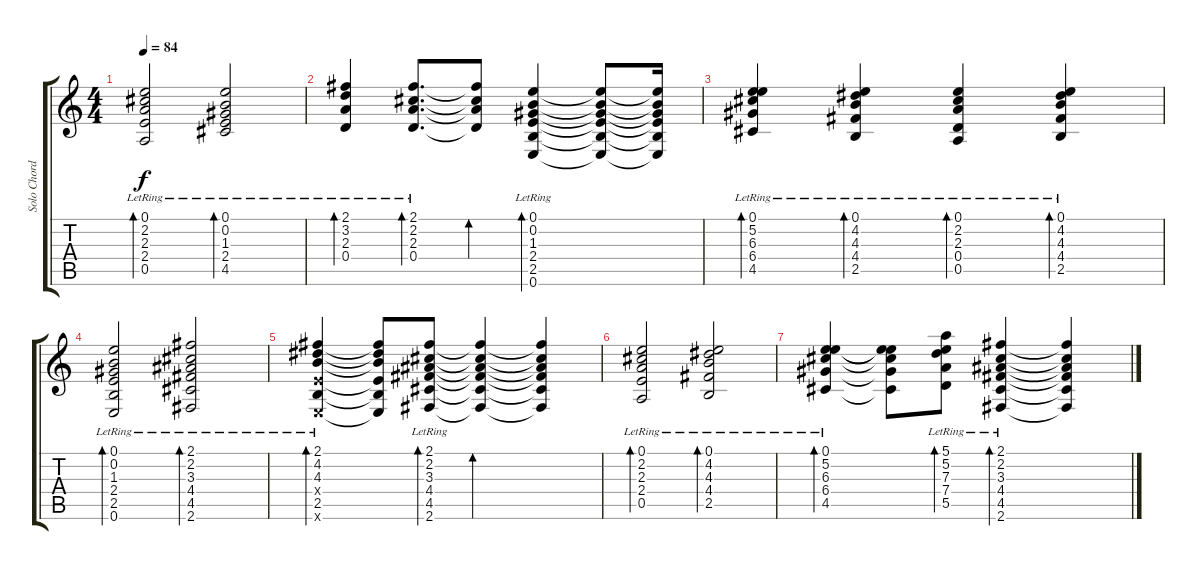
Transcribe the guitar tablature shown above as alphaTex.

\track ("Solo Chords" "Solo Chord") {instrument acousticguitarsteel}
\staff {score tabs}
\tuning (E4 B3 G3 D3 A2 E2) {hide}
\ts (4 4)
\tempo 84
\clef g2
\ks c
(0.1 2.2 2.3 2.4 0.5{lr}).2{bd 60 dy f} (0.1 0.2 1.3 2.4 4.5{lr}).2{bd 60} |
(2.1 3.2 2.3 0.4{lr}).4{bd 60} (2.1 2.2 2.3 0.4{lr}).8{d bd 60} (2.1{t} 2.2{t} 2.3{t} 0.4{t}).8{bd 60} (0.1 0.2 1.3 2.4{lr} 2.5 0.6{lr}).4{bd 60} (0.1{t} 0.2{t} 1.3{t} 2.4{t} 2.5{t} 0.6{t}).8 (0.1{t} 0.2{t} 1.3{t} 2.4{t} 2.5{t} 0.6{t}).16 |
(0.1 5.2 6.3 6.4 4.5{lr}).4{bd 120} (0.1 4.2 4.3 4.4{lr} 2.5).4{bd 60} (0.1 2.2 2.3 0.4 0.5{lr}).4{bd 60} (0.1{lr} 4.2 4.3 4.4 2.5).4{bd 60} |
(0.1 0.2 1.3 2.4 2.5 0.6{lr}).2{bd 60} (2.1 2.2 3.3 4.4 4.5 2.6{lr}).2{bd 60} |
(2.1{lr} 4.2 4.3 2.4{x} 2.5 0.6{x}).4{bd 60} (2.1{t} 4.2{t} 4.3{t} 2.4{t} 2.5{t} 0.6{t}).8 (2.1 2.2 3.3 4.4 4.5 2.6{lr}).8{bd 60} (2.1{t} 2.2{t} 3.3{t} 4.4{t} 4.5{t} 2.6{t}).4{bd 60} (2.1{t} 2.2{t} 3.3{t} 4.4{t} 4.5{t} 2.6{t}).4 |
(0.1 2.2 2.3 2.4 0.5{lr}).2{bd 60} (0.1 4.2 4.3 4.4 2.5{lr}).2{bd 60} |
(0.1{lr} 5.2 6.3 6.4 4.5).4{bd 60} (0.1{t} 5.2{t} 6.3{t} 6.4{t} 4.5{t}).8 (5.1 5.2 7.3 7.4 5.5{lr}).8{bd 60} (2.1 2.2 3.3 4.4 4.5 2.6{lr}).4{bd 60} (2.1{t} 2.2{t} 3.3{t} 4.4{t} 4.5{t} 2.6{t}).4
